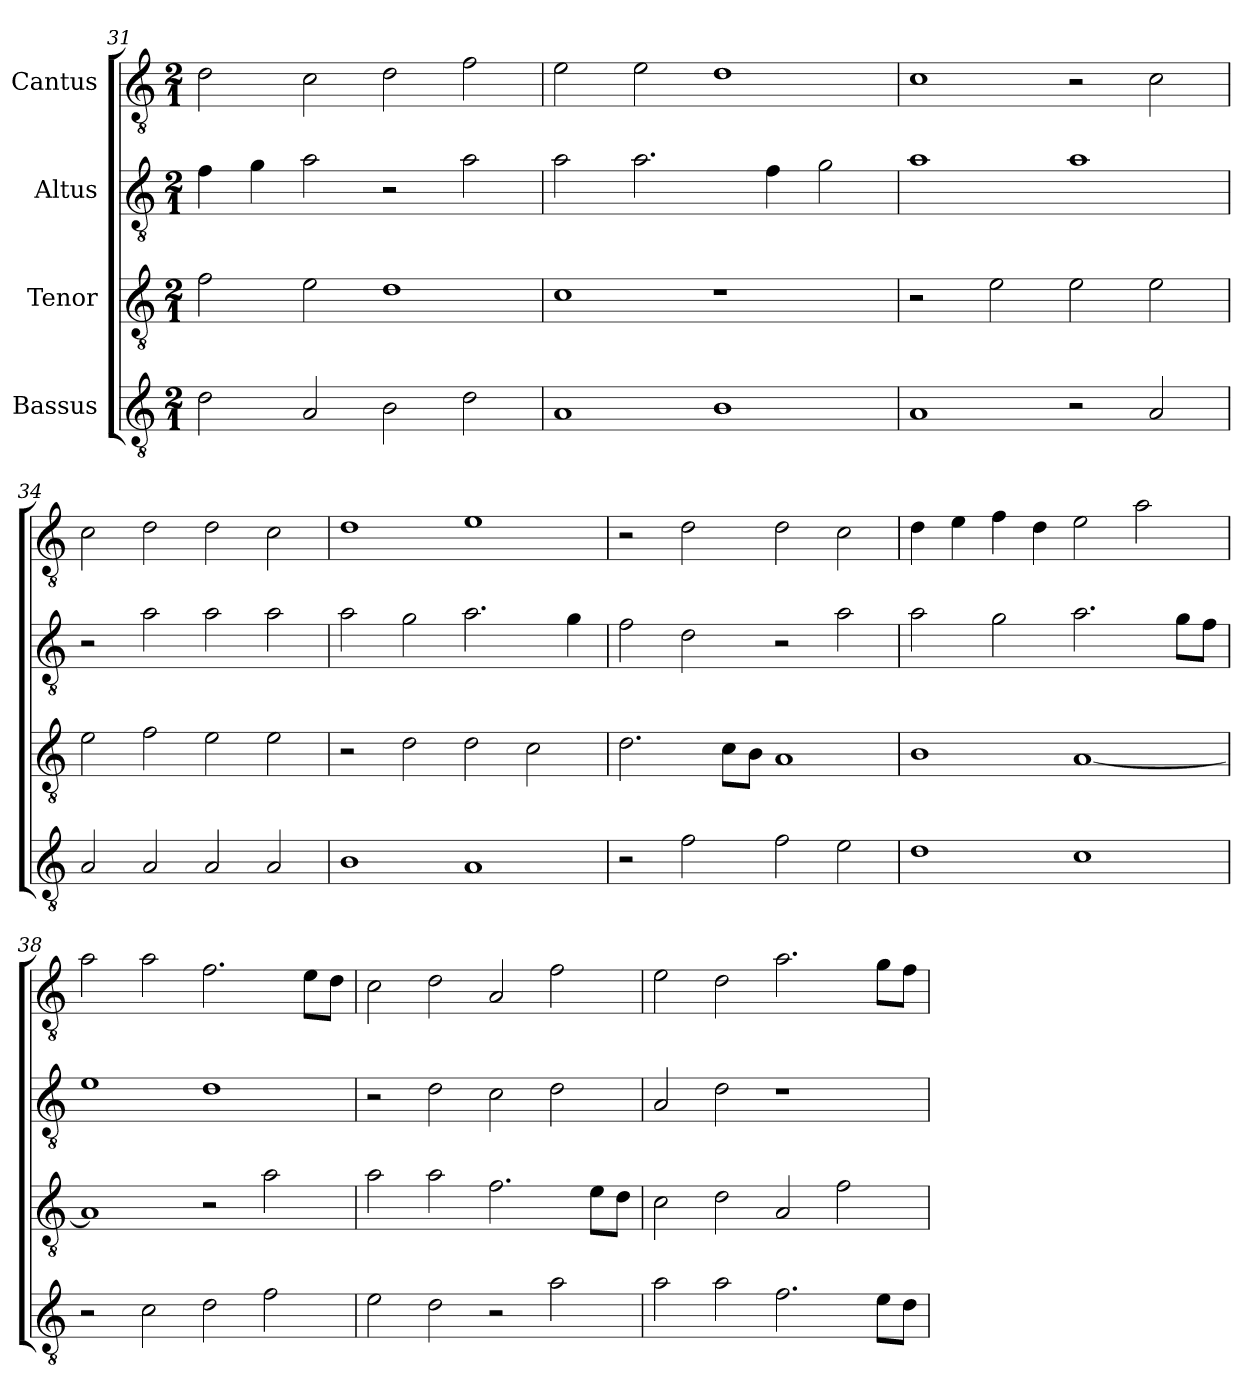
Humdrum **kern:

**kern	**kern	**kern	**kern
*part4	*part3	*part2	*part1
*staff4	*staff3	*staff2	*staff1
*I"Bassus	*I"Tenor	*I"Altus	*I"Cantus
!!LO:LB:g=z
*clefGv2	*clefGv2	*clefGv2	*clefGv2
*ITrd7c12	*ITrd7c12	*ITrd7c12	*ITrd7c12
*k[]	*k[]	*k[]	*k[]
*C:	*C:	*C:	*C:
*M2/1	*M2/1	*M2/1	*M2/1
=31	=31	=31	=31
2Di\	2Fi\	4Fi\	2Di\
.	.	4Gi\	.
2AAi/	2Ei\	2Ai\	2Ci\
2BBi\	1Di	2r	2Di\
2Di\	.	2Ai\	2Fi\
=32	=32	=32	=32
1AAi	1Ci	2Ai\	2Ei\
.	.	2.Ai\	2Ei\
1BBi	1r	.	1Di
.	.	4Fi\	.
.	.	2Gi\	.
=33	=33	=33	=33
1AAi	2r	1Ai	1Ci
.	2Ei\	.	.
2r	2Ei\	1Ai	2r
2AAi/	2Ei\	.	2Ci\
=34	=34	=34	=34
2AAi/	2Ei\	2r	2Ci\
2AAi/	2Fi\	2Ai\	2Di\
2AAi/	2Ei\	2Ai\	2Di\
2AAi/	2Ei\	2Ai\	2Ci\
=35	=35	=35	=35
1BBi	2r	2Ai\	1Di
.	2Di\	2Gi\	.
1AAi	2Di\	2.Ai\	1Ei
.	2Ci\	.	.
.	.	4Gi\	.
!!LO:LB:g=z
=36	=36	=36	=36
2r	2.Di\	2Fi\	2r
2Fi\	.	2Di\	2Di\
.	8Ci\L	.	.
.	8BBi\J	.	.
2Fi\	1AAi	2r	2Di\
2Ei\	.	2Ai\	2Ci\
=37	=37	=37	=37
1Di	1BBi	2Ai\	4Di\
.	.	.	4Ei\
.	.	2Gi\	4Fi\
.	.	.	4Di\
1Ci	[<1AAi	2.Ai\	2Ei\
.	.	.	2Ai\
.	.	8Gi\L	.
.	.	8Fi\J	.
=38	=38	=38	=38
2r	1AAi]	1Ei	2Ai\
2Ci\	.	.	2Ai\
2Di\	2r	1Di	2.Fi\
2Fi\	2Ai\	.	.
.	.	.	8Ei\L
.	.	.	8Di\J
=39	=39	=39	=39
2Ei\	2Ai\	2r	2Ci\
2Di\	2Ai\	2Di\	2Di\
2r	2.Fi\	2Ci\	2AAi/
2Ai\	.	2Di\	2Fi\
.	8Ei\L	.	.
.	8Di\J	.	.
=40	=40	=40	=40
2Ai\	2Ci\	2AAi/	2Ei\
2Ai\	2Di\	2Di\	2Di\
2.Fi\	2AAi/	1r	2.Ai\
.	2Fi\	.	.
8Ei\L	.	.	8Gi\L
8Di\J	.	.	8Fi\J
=	=	=	=
*-	*-	*-	*-
